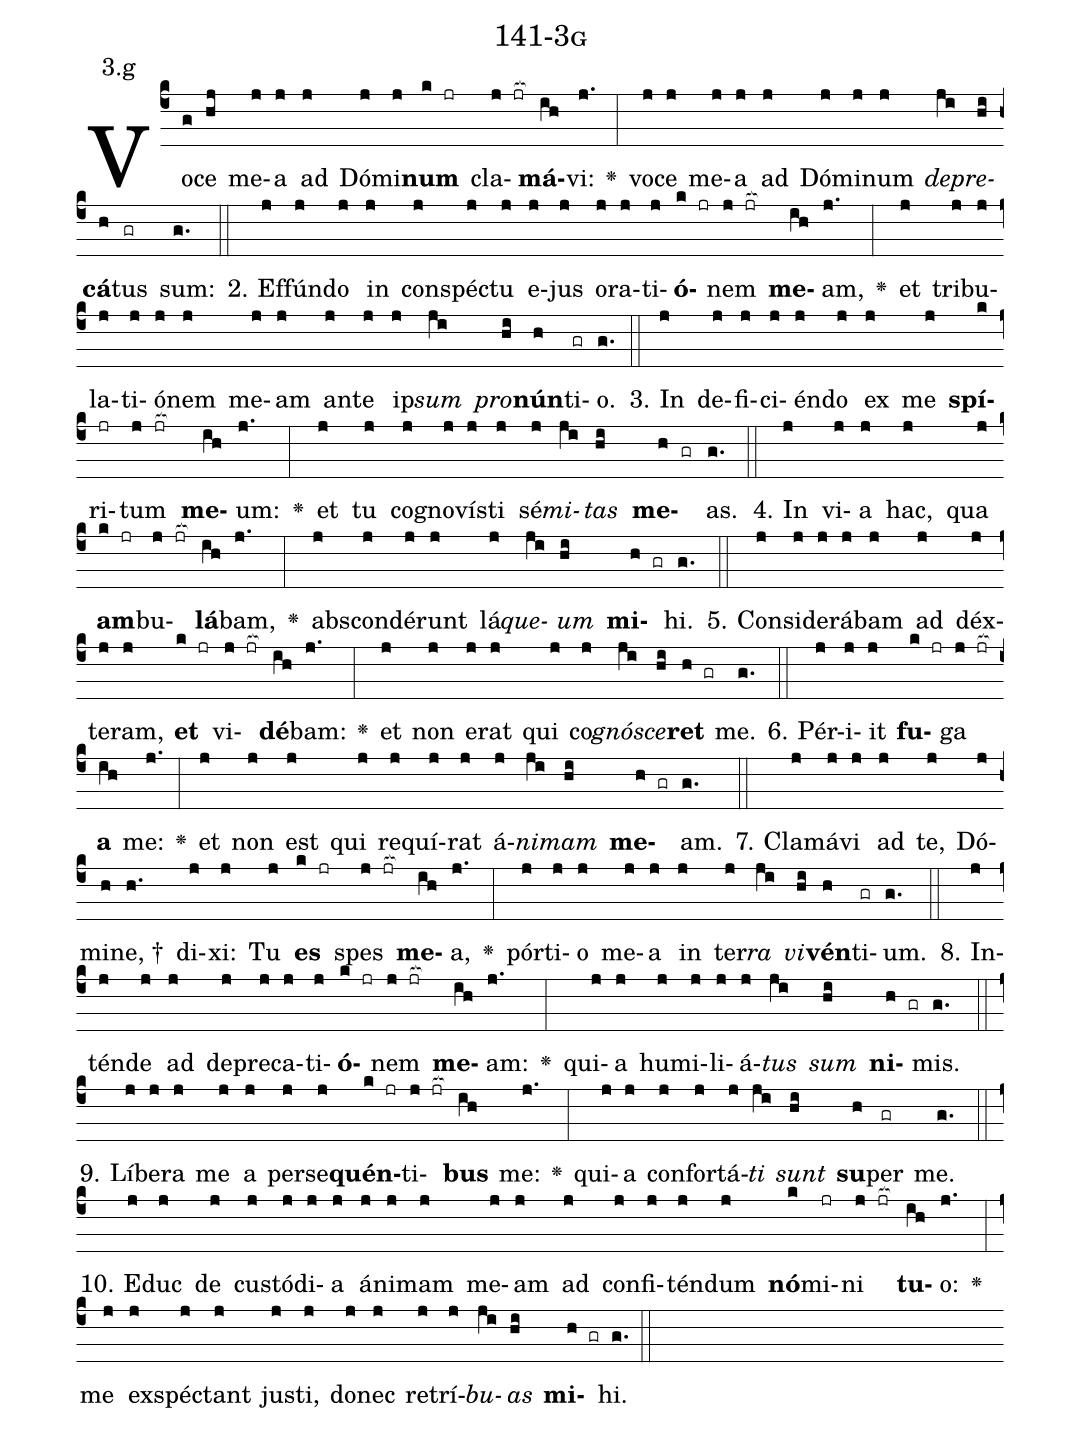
name: 141-3g;
annotation: 3.g;
%%
(c4)Vo(g)ce(hj) me(j)a(j) ad(j) Dó(j)mi(j)<b>num</b>(k jr) cla(j jr[ocb:1{])<b>má</b>(ih[ocb:0}])vi:(j.) <v>\greheightstar</v>(:) vo(j)ce(j) me(j)a(j) ad(j) Dó(j)mi(j)num(j) <i>de</i>(ji)<i>pre</i>(hi)<b>cá</b>(h)tus(gr) sum:(g.) (::)
2. Ef(j)fún(j)do(j) in(j) con(j)spéc(j)tu(j) e(j)jus(j) o(j)ra(j)ti(j)<b>ó</b>(k jr)nem(j jr[ocb:1{]) <b>me</b>(ih[ocb:0}])am,(j.) <v>\greheightstar</v>(:) et(j) tri(j)bu(j)la(j)ti(j)ó(j)nem(j) me(j)am(j) an(j)te(j) ip(j)<i>sum</i>(ji) <i>pro</i>(hi)<b>nún</b>(h)ti(gr)o.(g.) (::)
3. In(j) de(j)fi(j)ci(j)én(j)do(j) ex(j) me(j) <b>spí</b>(k)ri(jr)tum(j jr[ocb:1{]) <b>me</b>(ih[ocb:0}])um:(j.) <v>\greheightstar</v>(:) et(j) tu(j) co(j)gno(j)vís(j)ti(j) sé(j)<i>mi</i>(ji)<i>tas</i>(hi) <b>me</b>(h gr)as.(g.) (::)
4. In(j) vi(j)a(j) hac,(j) qua(j) <b>am</b>(k jr)bu(j jr[ocb:1{])<b>lá</b>(ih[ocb:0}])bam,(j.) <v>\greheightstar</v>(:) abs(j)con(j)dé(j)runt(j) lá(j)<i>que</i>(ji)<i>um</i>(hi) <b>mi</b>(h gr)hi.(g.) (::)
5. Con(j)si(j)de(j)rá(j)bam(j) ad(j) déx(j)te(j)ram,(j) <b>et</b>(k jr) vi(j jr[ocb:1{])<b>dé</b>(ih[ocb:0}])bam:(j.) <v>\greheightstar</v>(:) et(j) non(j) e(j)rat(j) qui(j) co(j)<i>gnó</i>(ji)<i>sce</i>(hi)<b>ret</b>(h gr) me.(g.) (::)
6. Pér(j)i(j)it(j) <b>fu</b>(k jr)ga(j jr[ocb:1{]) <b>a</b>(ih[ocb:0}]) me:(j.) <v>\greheightstar</v>(:) et(j) non(j) est(j) qui(j) re(j)quí(j)rat(j) á(j)<i>ni</i>(ji)<i>mam</i>(hi) <b>me</b>(h gr)am.(g.) (::)
7. Cla(j)má(j)vi(j) ad(j) te,(j) Dó(j)mi(h)ne, †(h.) di(j)xi:(j) Tu(j) <b>es</b>(k jr) spes(j jr[ocb:1{]) <b>me</b>(ih[ocb:0}])a,(j.) <v>\greheightstar</v>(:) pór(j)ti(j)o(j) me(j)a(j) in(j) ter(j)<i>ra</i>(ji) <i>vi</i>(hi)<b>vén</b>(h)ti(gr)um.(g.) (::)
8. In(j)tén(j)de(j) ad(j) de(j)pre(j)ca(j)ti(j)<b>ó</b>(k jr)nem(j jr[ocb:1{]) <b>me</b>(ih[ocb:0}])am:(j.) <v>\greheightstar</v>(:) qui(j)a(j) hu(j)mi(j)li(j)á(j)<i>tus</i>(ji) <i>sum</i>(hi) <b>ni</b>(h gr)mis.(g.) (::)
9. Lí(j)be(j)ra(j) me(j) a(j) per(j)se(j)<b>quén</b>(k jr)ti(j jr[ocb:1{])<b>bus</b>(ih[ocb:0}]) me:(j.) <v>\greheightstar</v>(:) qui(j)a(j) con(j)for(j)tá(j)<i>ti</i>(ji) <i>sunt</i>(hi) <b>su</b>(h)per(gr) me.(g.) (::)
10. E(j)duc(j) de(j) cus(j)tó(j)di(j)a(j) á(j)ni(j)mam(j) me(j)am(j) ad(j) con(j)fi(j)tén(j)dum(j) <b>nó</b>(k)mi(jr)ni(j jr[ocb:1{]) <b>tu</b>(ih[ocb:0}])o:(j.) <v>\greheightstar</v>(:) me(j) ex(j)spéc(j)tant(j) jus(j)ti,(j) do(j)nec(j) re(j)trí(j)<i>bu</i>(ji)<i>as</i>(hi) <b>mi</b>(h gr)hi.(g.) (::)
